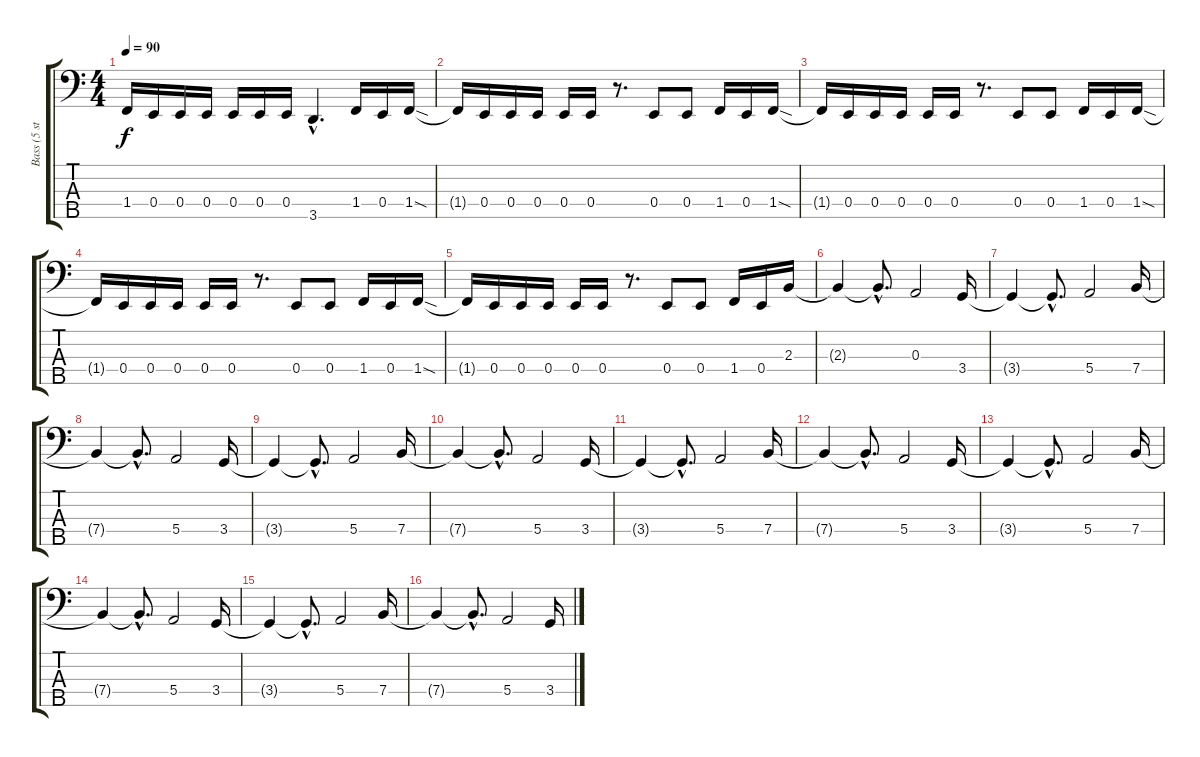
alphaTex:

\track ("Bass (5 strings)" "Bass (5 st") {instrument electricbassfinger}
\staff {score tabs}
\tuning (G2 D2 A1 E1 B0) {hide}
\ts (4 4)
\tempo 90
\clef f4
\ks c
1.4{t}.16{dy f} 0.4.16 0.4.16 0.4.16 0.4.16 0.4.16 0.4.16 3.5{hac}.4{d} 1.4.16 0.4.16 1.4{sod}.16 |
1.4{t}.16 0.4.16 0.4.16 0.4.16 0.4.16 0.4.16 r.8{d} 0.4.8 0.4.8 1.4.16 0.4.16 1.4{sod}.16 |
1.4{t}.16 0.4.16 0.4.16 0.4.16 0.4.16 0.4.16 r.8{d} 0.4.8 0.4.8 1.4.16 0.4.16 1.4{sod}.16 |
1.4{t}.16 0.4.16 0.4.16 0.4.16 0.4.16 0.4.16 r.8{d} 0.4.8 0.4.8 1.4.16 0.4.16 1.4{sod}.16 |
1.4{t}.16 0.4.16 0.4.16 0.4.16 0.4.16 0.4.16 r.8{d} 0.4.8 0.4.8 1.4.16 0.4.16 2.3.16 |
2.3{t}.4 2.3{hac t}.8{d} 0.3.2 3.4.16 |
3.4{t}.4 3.4{hac t}.8{d} 5.4.2 7.4.16 |
7.4{t}.4 7.4{hac t}.8{d} 5.4.2 3.4.16 |
3.4{t}.4 3.4{hac t}.8{d} 5.4.2 7.4.16 |
7.4{t}.4 7.4{hac t}.8{d} 5.4.2 3.4.16 |
3.4{t}.4 3.4{hac t}.8{d} 5.4.2 7.4.16 |
7.4{t}.4 7.4{hac t}.8{d} 5.4.2 3.4.16 |
3.4{t}.4 3.4{hac t}.8{d} 5.4.2 7.4.16 |
7.4{t}.4 7.4{hac t}.8{d} 5.4.2 3.4.16 |
3.4{t}.4 3.4{hac t}.8{d} 5.4.2 7.4.16 |
7.4{t}.4 7.4{hac t}.8{d} 5.4.2 3.4.16
